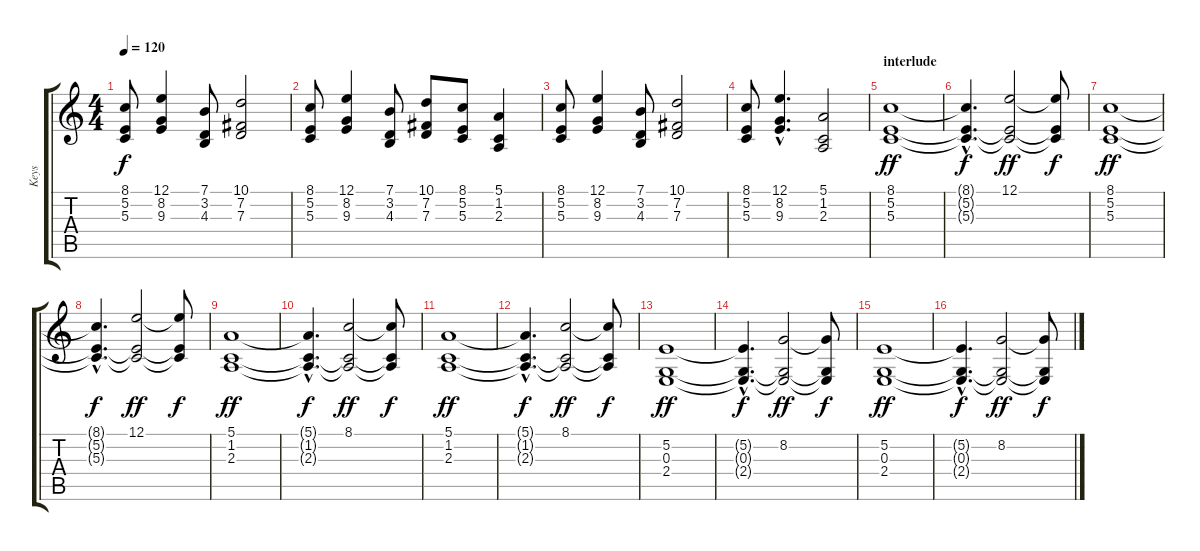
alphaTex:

\track ("Keys" "Keys") {instrument synthstrings1}
\staff {score tabs}
\tuning (E4 B3 G3 D3 A2 E2) {hide}
\ts (4 4)
\tempo 120
\clef g2
\ks c
(8.1 5.2 5.3).8{dy f} (12.1 8.2 9.3).4 (7.1 3.2 4.3).8 (10.1 7.2 7.3).2 |
(8.1 5.2 5.3).8 (12.1 8.2 9.3).4 (7.1 3.2 4.3).8 (10.1 7.2 7.3).8 (8.1 5.2 5.3).8 (5.1 1.2 2.3).4 |
(8.1 5.2 5.3).8 (12.1 8.2 9.3).4 (7.1 3.2 4.3).8 (10.1 7.2 7.3).2 |
(8.1 5.2 5.3).8 (12.1{hac} 8.2{hac} 9.3{hac}).4{d} (5.1 1.2 2.3).2 |
\section ("" "interlude")
(8.1 5.2 5.3).1{dy ff} |
(8.1{hac t} 5.2{hac t} 5.3{hac t}).4{d dy f} (12.1 5.2{t} 5.3{t}).2{dy ff} (12.1{t} 5.2{t} 5.3{t}).8{dy f} |
(8.1 5.2 5.3).1{dy ff} |
(8.1{hac t} 5.2{hac t} 5.3{hac t}).4{d dy f} (12.1 5.2{t} 5.3{t}).2{dy ff} (12.1{t} 5.2{t} 5.3{t}).8{dy f} |
(5.1 1.2 2.3).1{dy ff} |
(5.1{hac t} 1.2{hac t} 2.3{hac t}).4{d dy f} (8.1 1.2{t} 2.3{t}).2{dy ff} (8.1{t} 1.2{t} 2.3{t}).8{dy f} |
(5.1 1.2 2.3).1{dy ff} |
(5.1{hac t} 1.2{hac t} 2.3{hac t}).4{d dy f} (8.1 1.2{t} 2.3{t}).2{dy ff} (8.1{t} 1.2{t} 2.3{t}).8{dy f} |
(5.2 0.3 2.4).1{dy ff} |
(5.2{hac t} 0.3{hac t} 2.4{hac t}).4{d dy f} (8.2 0.3{t} 2.4{t}).2{dy ff} (8.2{t} 0.3{t} 2.4{t}).8{dy f} |
(5.2 0.3 2.4).1{dy ff} |
(5.2{hac t} 0.3{hac t} 2.4{hac t}).4{d dy f} (8.2 0.3{t} 2.4{t}).2{dy ff} (8.2{t} 0.3{t} 2.4{t}).8{dy f}
